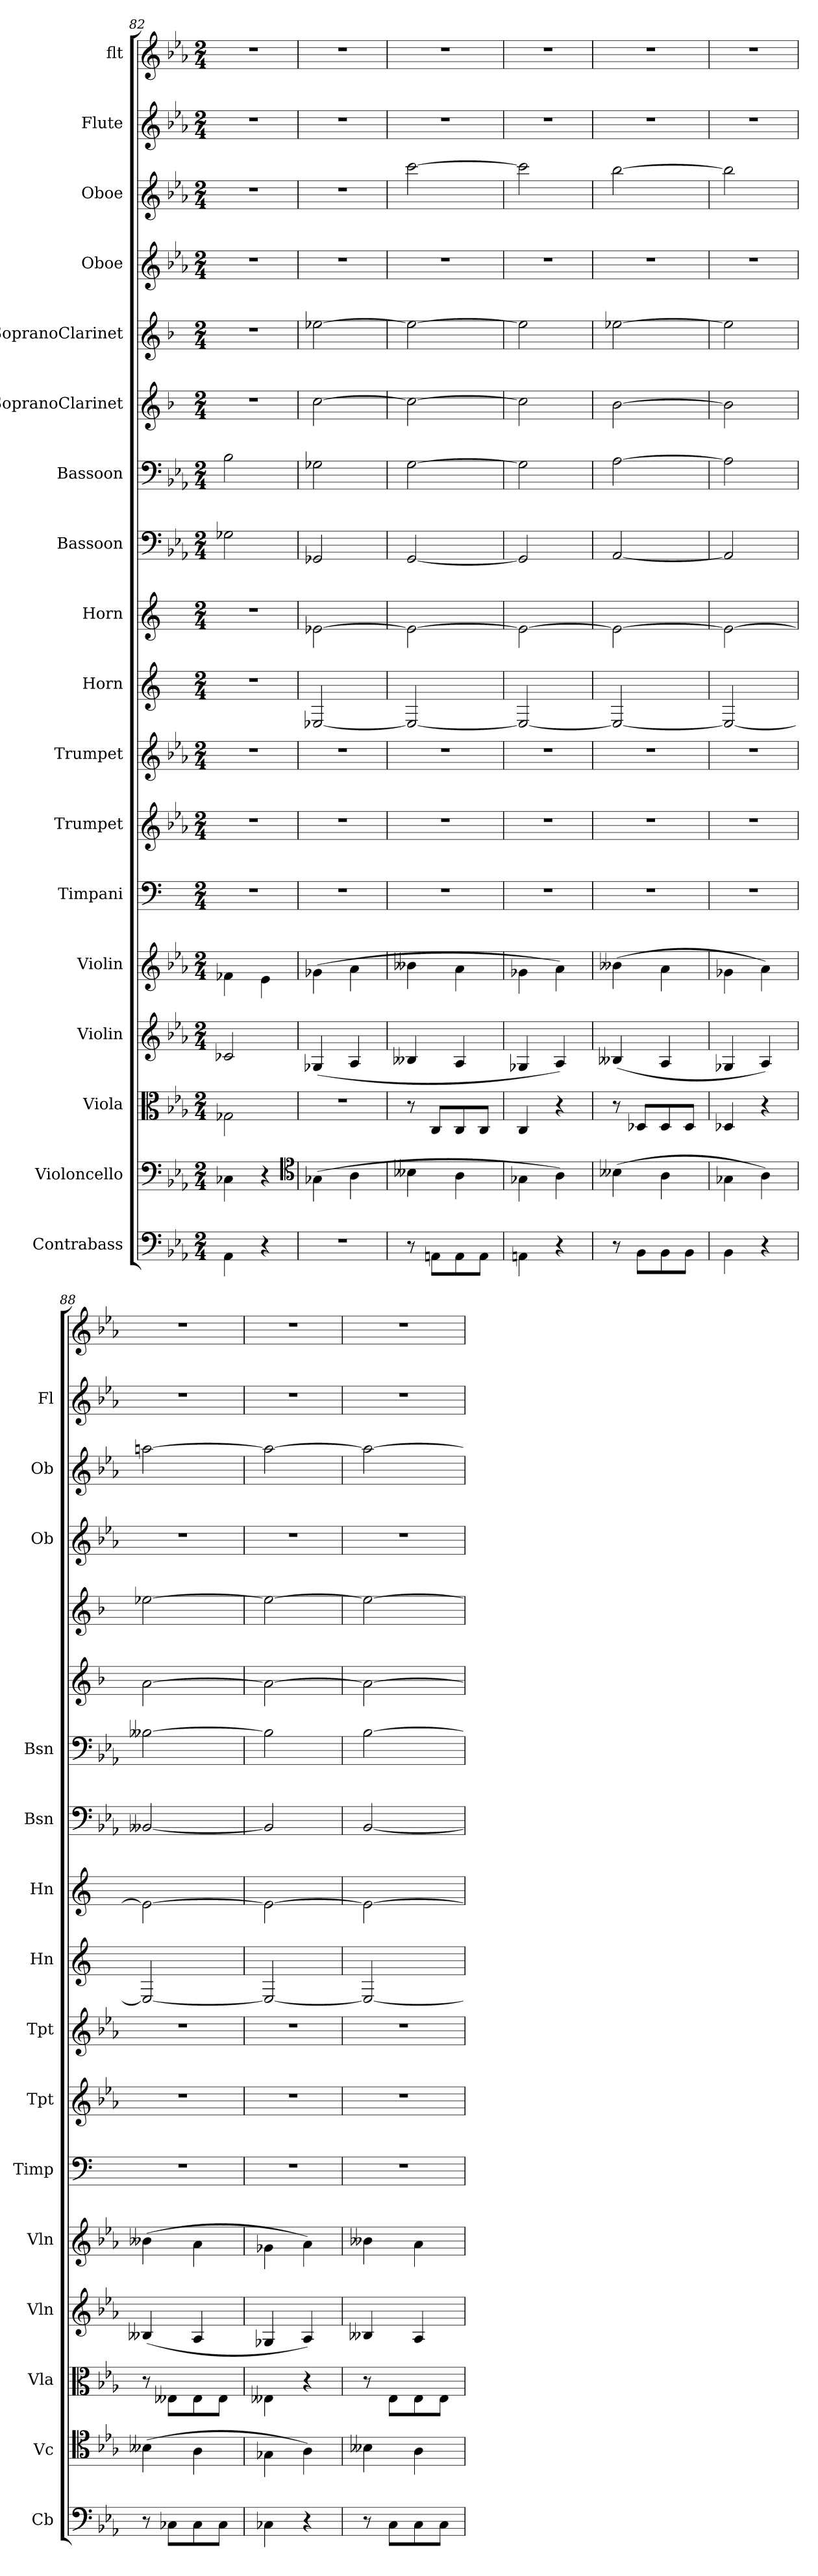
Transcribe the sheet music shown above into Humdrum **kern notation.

**kern	**kern	**kern	**kern	**kern	**kern	**kern	**kern	**kern	**kern	**kern	**kern	**kern	**kern	**kern	**kern	**kern	**kern
*part18	*part17	*part16	*part15	*part14	*part13	*part12	*part11	*part10	*part9	*part8	*part7	*part6	*part5	*part4	*part3	*part2	*part1
*staff18	*staff17	*staff16	*staff15	*staff14	*staff13	*staff12	*staff11	*staff10	*staff9	*staff8	*staff7	*staff6	*staff5	*staff4	*staff3	*staff2	*staff1
*I"Contrabass	*I"Violoncello	*I"Viola	*I"Violin	*I"Violin	*I"Timpani	*I"Trumpet	*I"Trumpet	*I"Horn	*I"Horn	*I"Bassoon	*I"Bassoon	*I"SopranoClarinet	*I"SopranoClarinet	*I"Oboe	*I"Oboe	*I"Flute	*I"flt
*I'Cb	*I'Vc	*I'Vla	*I'Vln	*I'Vln	*I'Timp	*I'Tpt	*I'Tpt	*I'Hn	*I'Hn	*I'Bsn	*I'Bsn	*	*	*I'Ob	*I'Ob	*I'Fl	*
*clefF4	*clefF4	*clefC3	*clefG2	*clefG2	*clefF4	*clefG2	*clefG2	*clefG2	*clefG2	*clefF4	*clefF4	*clefG2	*clefG2	*clefG2	*clefG2	*clefG2	*clefG2
*k[b-e-a-]	*k[b-e-a-]	*k[b-e-a-]	*k[b-e-a-]	*k[b-e-a-]	*k[]	*k[b-e-a-]	*k[b-e-a-]	*k[]	*k[]	*k[b-e-a-]	*k[b-e-a-]	*k[b-]	*k[b-]	*k[b-e-a-]	*k[b-e-a-]	*k[b-e-a-]	*k[b-e-a-]
*c:	*c:	*c:	*c:	*c:	*	*c:	*c:	*	*	*c:	*c:	*	*	*c:	*c:	*c:	*c:
*M2/4	*M2/4	*M2/4	*M2/4	*M2/4	*M2/4	*M2/4	*M2/4	*M2/4	*M2/4	*M2/4	*M2/4	*M2/4	*M2/4	*M2/4	*M2/4	*M2/4	*M2/4
=82	=82	=82	=82	=82	=82	=82	=82	=82	=82	=82	=82	=82	=82	=82	=82	=82	=82
4AA-\	4C-X\	2G-X\	2c-X/	4f-X\	2r	2r	2r	2r	2r	2G-X\	2B-\	2r	2r	2r	2r	2r	2r
4r	4r	.	.	4e-\	.	.	.	.	.	.	.	.	.	.	.	.	.
*	*clefC4	*	*	*	*	*	*	*	*	*	*	*	*	*	*	*	*
=83	=83	=83	=83	=83	=83	=83	=83	=83	=83	=83	=83	=83	=83	=83	=83	=83	=83
2r	(4G-X\	2r	(4G-X/	(4g-X\	2r	2r	2r	[2E-X/	[2e-X\	2GG-X/	2G-X\	[2cc\	[2ee-X\	2r	2r	2r	2r
.	4A-\	.	4A-/	4a-\	.	.	.	.	.	.	.	.	.	.	.	.	.
=84	=84	=84	=84	=84	=84	=84	=84	=84	=84	=84	=84	=84	=84	=84	=84	=84	=84
8r	4B--X\	8r	4B--X/	4b--X\	2r	2r	2r	2E-/_	2e-\_	[2GG/	[2G\	2cc\_	2ee-\_	2r	[2ccc\	2r	2r
8AAn\L	.	8C/L	.	.	.	.	.	.	.	.	.	.	.	.	.	.	.
8AA\	4A-\	8C/	4A-/	4a-\	.	.	.	.	.	.	.	.	.	.	.	.	.
8AA\J	.	8C/J	.	.	.	.	.	.	.	.	.	.	.	.	.	.	.
=85	=85	=85	=85	=85	=85	=85	=85	=85	=85	=85	=85	=85	=85	=85	=85	=85	=85
4AAn\	4G-X\	4C/	4G-X/	4g-X\	2r	2r	2r	2E-/_	2e-\_	2GG/]	2G\]	2cc\]	2ee-\]	2r	2ccc\]	2r	2r
4r	4A-\)	4r	4A-/)	4a-\)	.	.	.	.	.	.	.	.	.	.	.	.	.
=86	=86	=86	=86	=86	=86	=86	=86	=86	=86	=86	=86	=86	=86	=86	=86	=86	=86
8r	(4B--X\	8r	(4B--X/	(4b--X\	2r	2r	2r	2E-/_	2e-\_	[2AA-/	[2A-\	[2b-\	[2ee-X\	2r	[2bb-\	2r	2r
8BB-\L	.	8D-X/L	.	.	.	.	.	.	.	.	.	.	.	.	.	.	.
8BB-\	4A-\	8D-/	4A-/	4a-\	.	.	.	.	.	.	.	.	.	.	.	.	.
8BB-\J	.	8D-/J	.	.	.	.	.	.	.	.	.	.	.	.	.	.	.
=87	=87	=87	=87	=87	=87	=87	=87	=87	=87	=87	=87	=87	=87	=87	=87	=87	=87
4BB-\	4G-X\	4D-X/	4G-X/	4g-X\	2r	2r	2r	2E-/_	2e-\_	2AA-/]	2A-\]	2b-\]	2ee-\]	2r	2bb-\]	2r	2r
4r	4A-\)	4r	4A-/)	4a-\)	.	.	.	.	.	.	.	.	.	.	.	.	.
=88	=88	=88	=88	=88	=88	=88	=88	=88	=88	=88	=88	=88	=88	=88	=88	=88	=88
8r	(4B--X\	8r	(4B--X/	(4b--X\	2r	2r	2r	2E-/_	2e-\_	[2BB--X/	[2B--X\	[2a\	[2ee-X\	2r	[2aan\	2r	2r
8C-X\L	.	8E--X\L	.	.	.	.	.	.	.	.	.	.	.	.	.	.	.
8C-\	4A-\	8E--\	4A-/	4a-\	.	.	.	.	.	.	.	.	.	.	.	.	.
8C-\J	.	8E--\J	.	.	.	.	.	.	.	.	.	.	.	.	.	.	.
=89	=89	=89	=89	=89	=89	=89	=89	=89	=89	=89	=89	=89	=89	=89	=89	=89	=89
4C-X\	4G-X\	4E--X\	4G-X/	4g-X\	2r	2r	2r	2E-/_	2e-\_	2BB--/]	2B--\]	2a\_	2ee-\_	2r	2aa\_	2r	2r
4r	4A-\)	4r	4A-/)	4a-\)	.	.	.	.	.	.	.	.	.	.	.	.	.
=90	=90	=90	=90	=90	=90	=90	=90	=90	=90	=90	=90	=90	=90	=90	=90	=90	=90
8r	4B--X\	8r	4B--X/	4b--X\	2r	2r	2r	2E-/_	2e-\_	[2BB-/	[2B-\	2a\_	2ee-\_	2r	2aa\_	2r	2r
8C\L	.	8E-\L	.	.	.	.	.	.	.	.	.	.	.	.	.	.	.
8C\	4A-\	8E-\	4A-/	4a-\	.	.	.	.	.	.	.	.	.	.	.	.	.
8C\J	.	8E-\J	.	.	.	.	.	.	.	.	.	.	.	.	.	.	.
=	=	=	=	=	=	=	=	=	=	=	=	=	=	=	=	=	=
*-	*-	*-	*-	*-	*-	*-	*-	*-	*-	*-	*-	*-	*-	*-	*-	*-	*-
